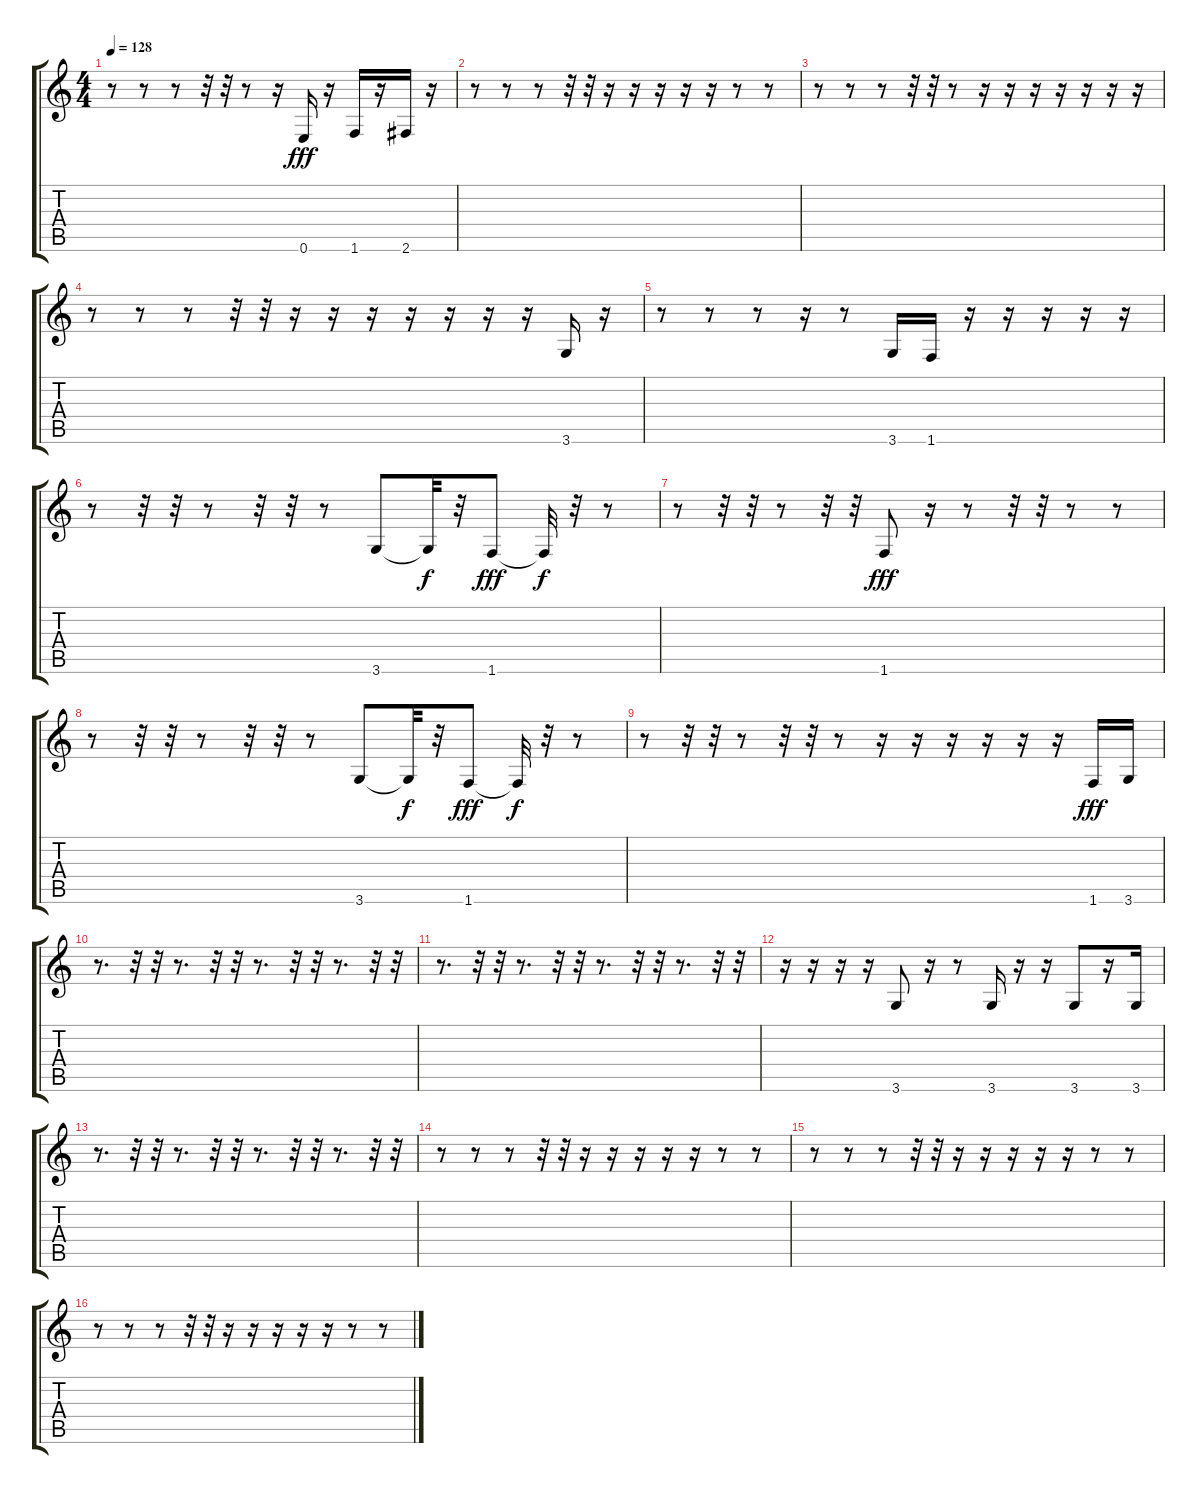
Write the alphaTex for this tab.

\track "" {instrument synthbass2}
\staff {score tabs}
\tuning (E4 B3 G3 D3 A2 E2) {hide}
\ts (4 4)
\tempo 128
\clef g2
\ks c
r.8{dy fff} r.8 r.8 r.32 r.32 r.8 r.16 0.6.16 r.16 1.6.16 r.16 2.6.16 r.16 |
r.8 r.8 r.8 r.32 r.32 r.16 r.16 r.16 r.16 r.16 r.8 r.8 |
r.8 r.8 r.8 r.32 r.32 r.8 r.16 r.16 r.16 r.16 r.16 r.16 r.16 |
r.8 r.8 r.8 r.32 r.32 r.16 r.16 r.16 r.16 r.16 r.16 r.16 3.6.16 r.16 |
r.8 r.8 r.8 r.16 r.8 3.6.16 1.6.16 r.16 r.16 r.16 r.16 r.16 |
r.8 r.32 r.32 r.8 r.32 r.32 r.8 3.6.8 3.6{t}.32{dy f} r.32 1.6.8{dy fff} 1.6{t}.32{dy f} r.32 r.8 |
r.8 r.32 r.32 r.8 r.32 r.32 1.6.8{dy fff} r.16 r.8 r.32 r.32 r.8 r.8 |
r.8 r.32 r.32 r.8 r.32 r.32 r.8 3.6.8 3.6{t}.32{dy f} r.32 1.6.8{dy fff} 1.6{t}.32{dy f} r.32 r.8 |
r.8 r.32 r.32 r.8 r.32 r.32 r.8 r.16 r.16 r.16 r.16 r.16 r.16 1.6.16{dy fff} 3.6.16 |
r.8{d} r.32 r.32 r.8{d} r.32 r.32 r.8{d} r.32 r.32 r.8{d} r.32 r.32 |
r.8{d} r.32 r.32 r.8{d} r.32 r.32 r.8{d} r.32 r.32 r.8{d} r.32 r.32 |
r.16 r.16 r.16 r.16 3.6.8 r.16 r.8 3.6.16 r.16 r.16 3.6.8 r.16 3.6.16 |
r.8{d} r.32 r.32 r.8{d} r.32 r.32 r.8{d} r.32 r.32 r.8{d} r.32 r.32 |
r.8 r.8 r.8 r.32 r.32 r.16 r.16 r.16 r.16 r.16 r.8 r.8 |
r.8 r.8 r.8 r.32 r.32 r.16 r.16 r.16 r.16 r.16 r.8 r.8 |
r.8 r.8 r.8 r.32 r.32 r.16 r.16 r.16 r.16 r.16 r.8 r.8
